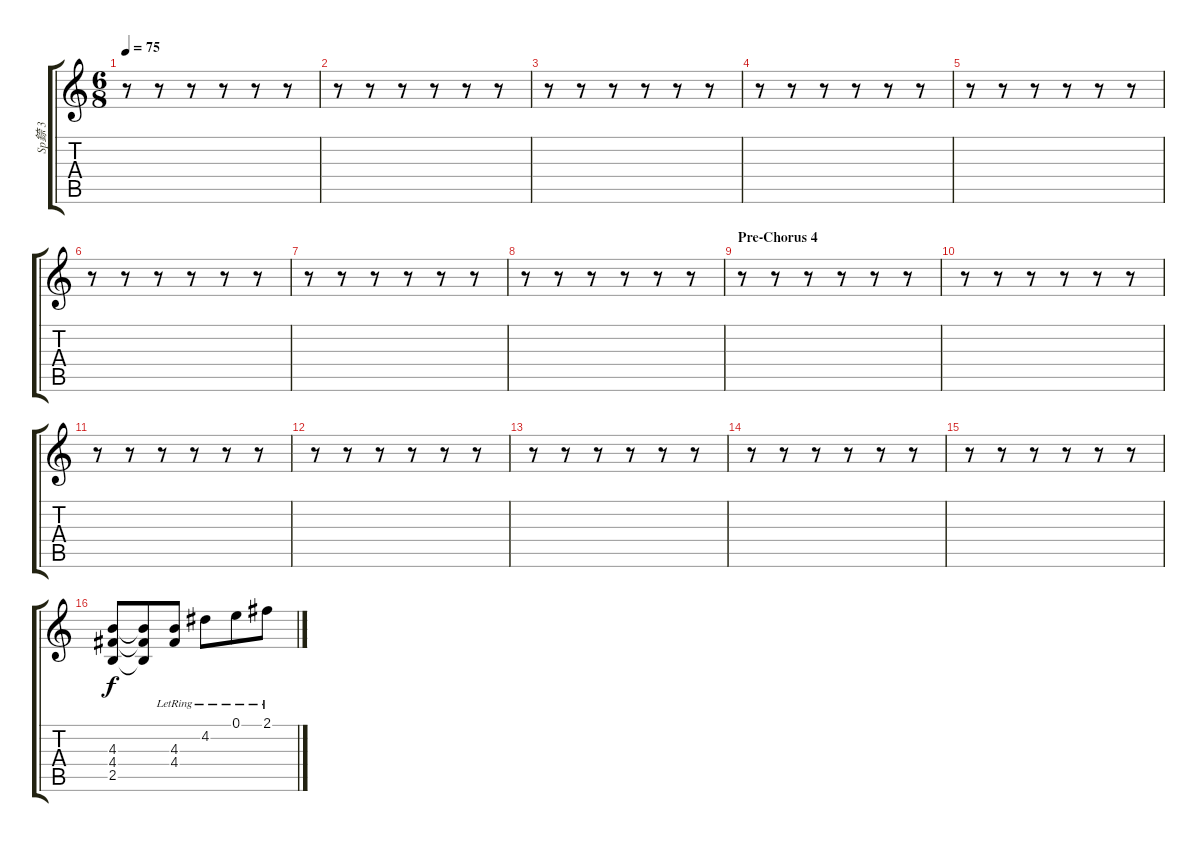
\track ("Sp錼 3" "Sp錼 3") {instrument distortionguitar}
\staff {score tabs}
\tuning (E4 B3 G3 D3 A2 E2) {hide}
\ts (6 8)
\tempo 75
\clef g2
\ks c
r.8{dy f} r.8 r.8 r.8 r.8 r.8 |
r.8 r.8 r.8 r.8 r.8 r.8 |
r.8 r.8 r.8 r.8 r.8 r.8 |
r.8 r.8 r.8 r.8 r.8 r.8 |
r.8 r.8 r.8 r.8 r.8 r.8 |
r.8 r.8 r.8 r.8 r.8 r.8 |
r.8 r.8 r.8 r.8 r.8 r.8 |
r.8 r.8 r.8 r.8 r.8 r.8 |
\section ("" "Pre-Chorus 4")
r.8 r.8 r.8 r.8 r.8 r.8 |
r.8 r.8 r.8 r.8 r.8 r.8 |
r.8 r.8 r.8 r.8 r.8 r.8 |
r.8 r.8 r.8 r.8 r.8 r.8 |
r.8 r.8 r.8 r.8 r.8 r.8 |
r.8 r.8 r.8 r.8 r.8 r.8 |
r.8 r.8 r.8 r.8 r.8 r.8 |
(4.3 4.4 2.5).8 (4.3{t} 4.4{t} 2.5{t}).8 (4.3{lr} 4.4{lr}).8 4.2{lr}.8 0.1{lr}.8 2.1{lr}.8
